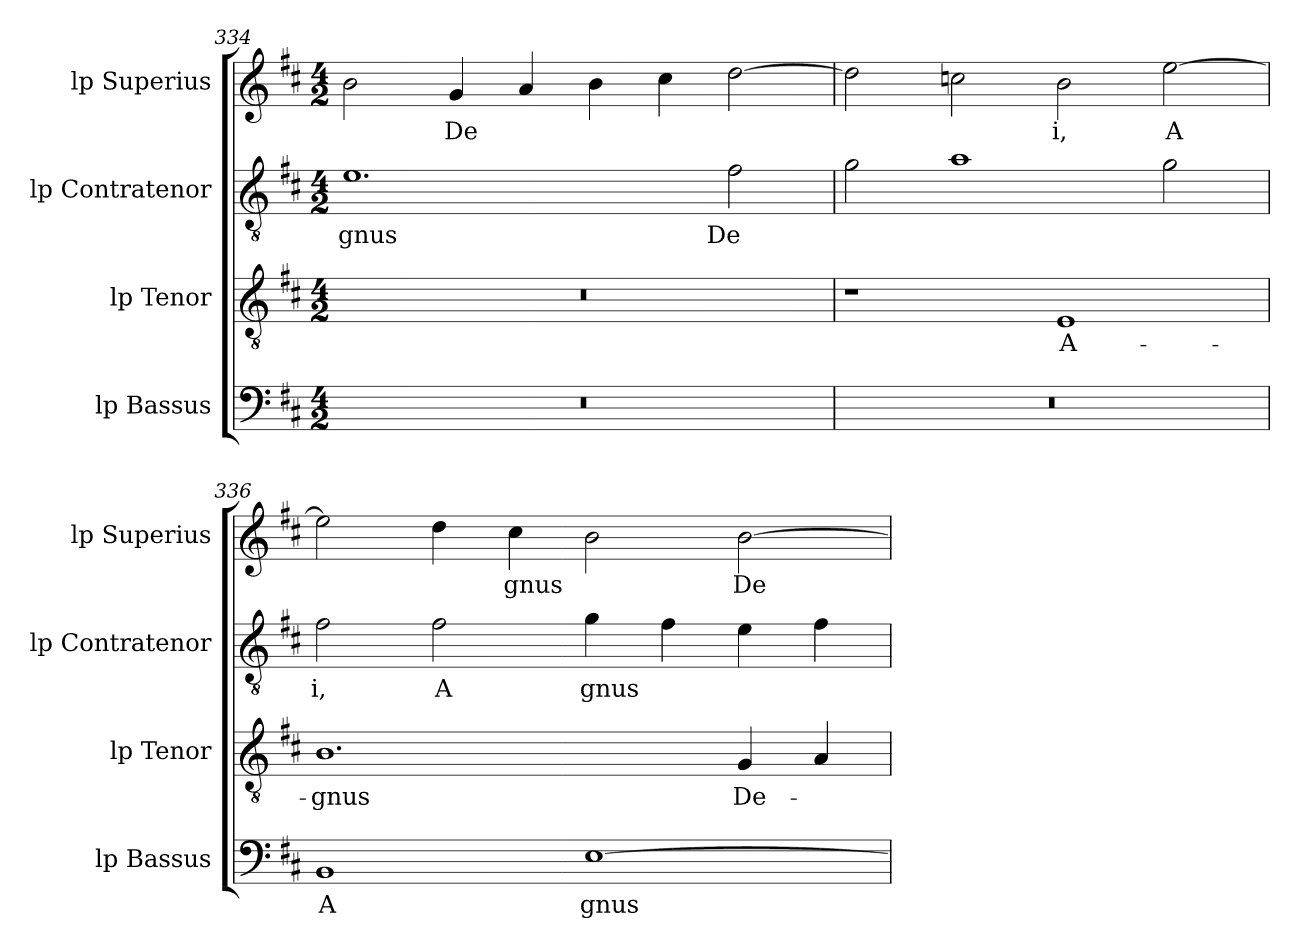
**kern	**text	**kern	**text	**kern	**text	**kern	**text
*part4	*part4	*part3	*part3	*part2	*part2	*part1	*part1
*staff4	*staff4	*staff3	*staff3	*staff2	*staff2	*staff1	*staff1
*I"lp Bassus	*	*I"lp Tenor	*	*I"lp Contratenor	*	*I"lp Superius	*
*I'lp Bassus	*	*I'lp Tenor	*	*I'lp Contratenor	*	*I'lp Superius	*
*clefF4	*	*clefGv2	*	*clefGv2	*	*clefG2	*
*k[f#c#]	*	*k[f#c#]	*	*k[f#c#]	*	*k[f#c#]	*
*D:	*	*D:	*	*D:	*	*D:	*
*M4/2	*	*M4/2	*	*M4/2	*	*M4/2	*
=334	=334	=334	=334	=334	=334	=334	=334
!	!	!	!	!	!LO:LY:b:cj	!	!
0r	.	0r	.	1.e	gnus	2b\	.
!	!	!	!	!	!	!	!LO:LY:b:cj
.	.	.	.	.	.	4g/	De
.	.	.	.	.	.	4a/	.
.	.	.	.	.	.	4b\	.
.	.	.	.	.	.	4cc#\	.
!	!	!	!	!	!LO:LY:b:cj	!	!
.	.	.	.	2f#\	De	[>2dd\	.
=335	=335	=335	=335	=335	=335	=335	=335
0r	.	1r	.	2g\	.	2dd\]	.
.	.	.	.	1a	.	2ccn\	.
!	!	!	!LO:LY:b:cj	!	!	!	!LO:LY:b:cj
.	.	1E	A-	.	.	2b\	i,
!	!	!	!	!	!	!	!LO:LY:b:cj
.	.	.	.	2g\	.	[>2ee\	A
=336	=336	=336	=336	=336	=336	=336	=336
!	!LO:LY:b:cj	!	!LO:LY:b:cj	!	!LO:LY:b:cj	!	!
1BB	A	1.B	-gnus	2f#\	i,	2ee\]	.
!	!	!	!	!	!LO:LY:b:cj	!	!
.	.	.	.	2f#\	A	4dd\	.
!	!	!	!	!	!	!	!LO:LY:b
.	.	.	.	.	.	4cc#\	gnus
!	!LO:LY:b:cj	!	!	!	!LO:LY:b	!	!
[>1E	gnus	.	.	4g\	gnus	2b\	.
.	.	.	.	4f#\	.	.	.
!	!	!	!LO:LY:b:cj	!	!	!	!LO:LY:b:cj
.	.	4G/	De-	4e\	.	[>2b\	De
.	.	4A/	.	4f#\	.	.	.
=	=	=	=	=	=	=	=
*-	*-	*-	*-	*-	*-	*-	*-
